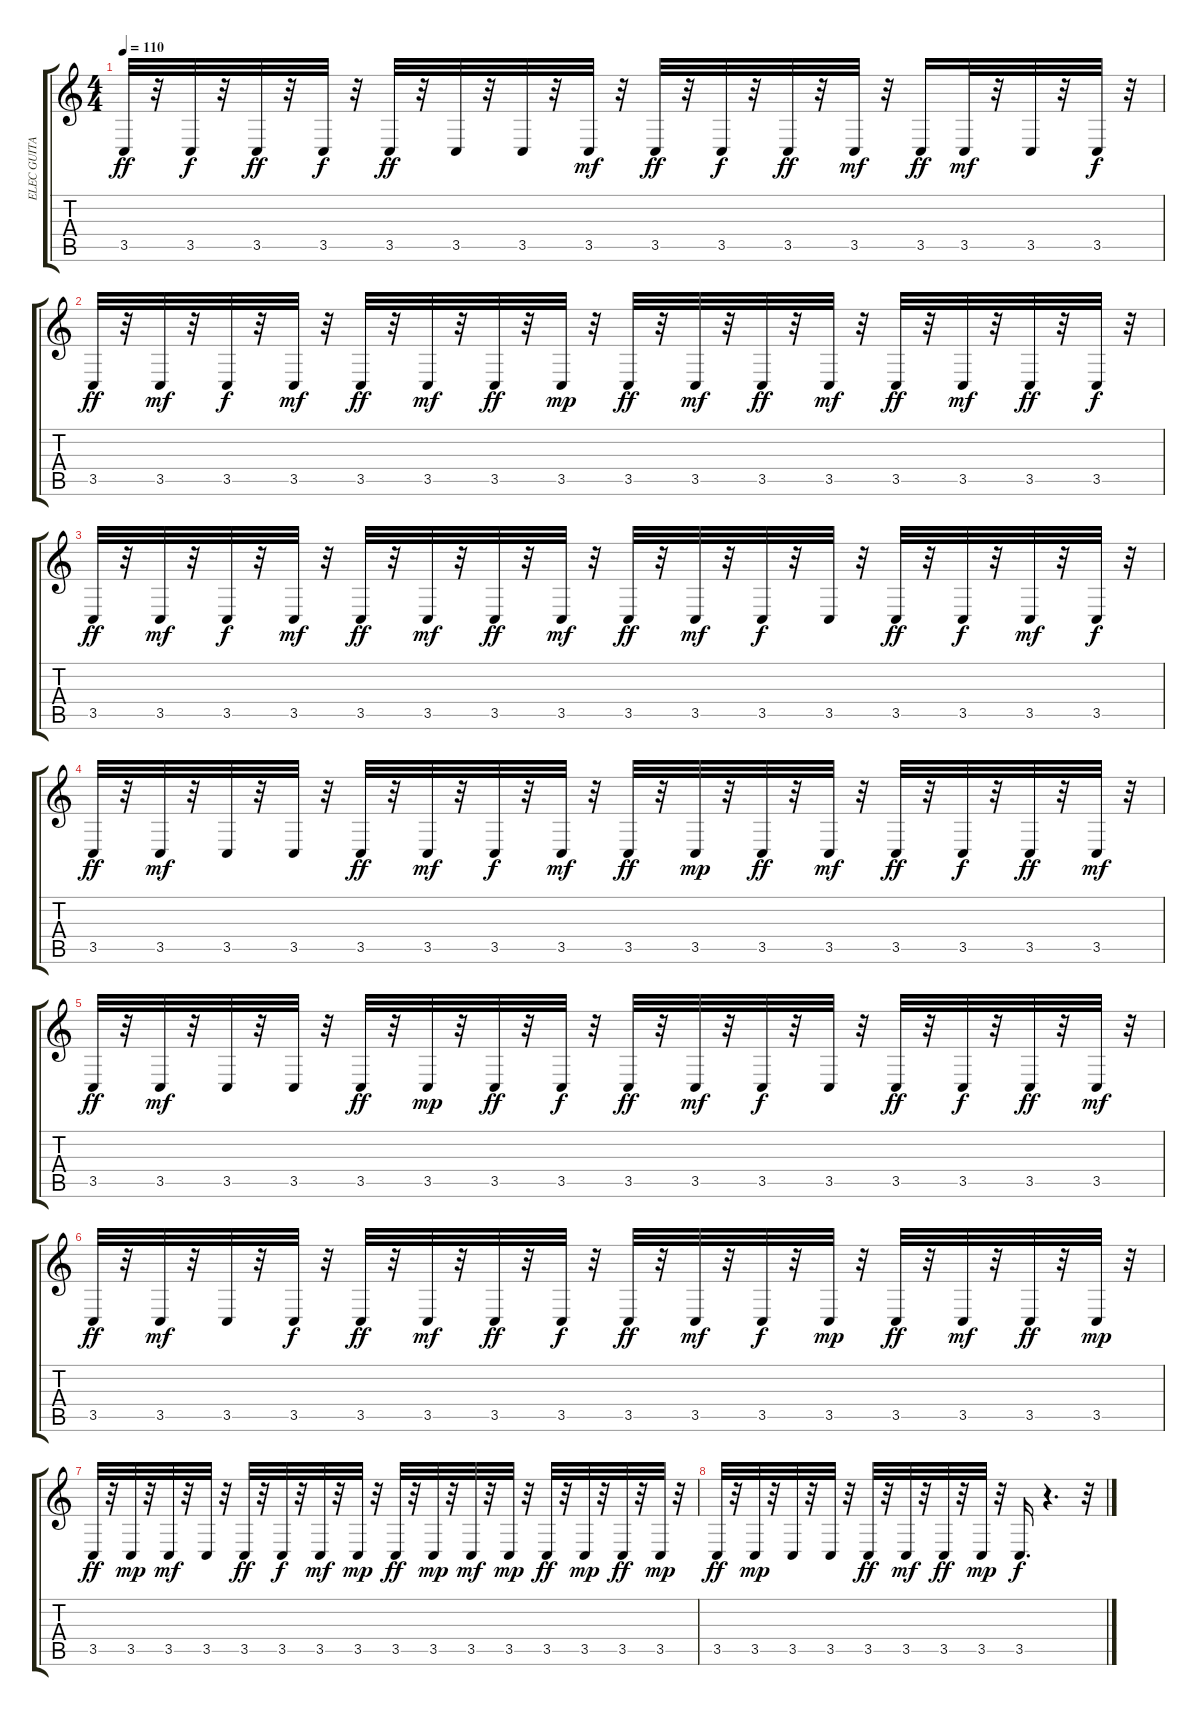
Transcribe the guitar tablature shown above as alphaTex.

\track ("ELEC GUITAR" "ELEC GUITA") {solo instrument lead8bassandlead}
\staff {score tabs}
\tuning (E4 B3 G3 D3 A2 E2) {hide}
\ts (4 4)
\tempo 110
\clef g2
\ks c
3.5.32{dy ff} r.32 3.5.32{dy f} r.32 3.5.32{dy ff} r.32 3.5.32{dy f} r.32 3.5.32{dy ff} r.32 3.5.32 r.32 3.5.32 r.32 3.5.32{dy mf} r.32 3.5.32{dy ff} r.32 3.5.32{dy f} r.32 3.5.32{dy ff} r.32 3.5.32{dy mf} r.32 3.5.16{dy ff} 3.5.32{dy mf} r.32 3.5.32 r.32 3.5.32{dy f} r.32 |
3.5.32{dy ff} r.32 3.5.32{dy mf} r.32 3.5.32{dy f} r.32 3.5.32{dy mf} r.32 3.5.32{dy ff} r.32 3.5.32{dy mf} r.32 3.5.32{dy ff} r.32 3.5.32{dy mp} r.32 3.5.32{dy ff} r.32 3.5.32{dy mf} r.32 3.5.32{dy ff} r.32 3.5.32{dy mf} r.32 3.5.32{dy ff} r.32 3.5.32{dy mf} r.32 3.5.32{dy ff} r.32 3.5.32{dy f} r.32 |
3.5.32{dy ff} r.32 3.5.32{dy mf} r.32 3.5.32{dy f} r.32 3.5.32{dy mf} r.32 3.5.32{dy ff} r.32 3.5.32{dy mf} r.32 3.5.32{dy ff} r.32 3.5.32{dy mf} r.32 3.5.32{dy ff} r.32 3.5.32{dy mf} r.32 3.5.32{dy f} r.32 3.5.32 r.32 3.5.32{dy ff} r.32 3.5.32{dy f} r.32 3.5.32{dy mf} r.32 3.5.32{dy f} r.32 |
3.5.32{dy ff} r.32 3.5.32{dy mf} r.32 3.5.32 r.32 3.5.32 r.32 3.5.32{dy ff} r.32 3.5.32{dy mf} r.32 3.5.32{dy f} r.32 3.5.32{dy mf} r.32 3.5.32{dy ff} r.32 3.5.32{dy mp} r.32 3.5.32{dy ff} r.32 3.5.32{dy mf} r.32 3.5.32{dy ff} r.32 3.5.32{dy f} r.32 3.5.32{dy ff} r.32 3.5.32{dy mf} r.32 |
3.5.32{dy ff} r.32 3.5.32{dy mf} r.32 3.5.32 r.32 3.5.32 r.32 3.5.32{dy ff} r.32 3.5.32{dy mp} r.32 3.5.32{dy ff} r.32 3.5.32{dy f} r.32 3.5.32{dy ff} r.32 3.5.32{dy mf} r.32 3.5.32{dy f} r.32 3.5.32 r.32 3.5.32{dy ff} r.32 3.5.32{dy f} r.32 3.5.32{dy ff} r.32 3.5.32{dy mf} r.32 |
3.5.32{dy ff} r.32 3.5.32{dy mf} r.32 3.5.32 r.32 3.5.32{dy f} r.32 3.5.32{dy ff} r.32 3.5.32{dy mf} r.32 3.5.32{dy ff} r.32 3.5.32{dy f} r.32 3.5.32{dy ff} r.32 3.5.32{dy mf} r.32 3.5.32{dy f} r.32 3.5.32{dy mp} r.32 3.5.32{dy ff} r.32 3.5.32{dy mf} r.32 3.5.32{dy ff} r.32 3.5.32{dy mp} r.32 |
3.5.32{dy ff} r.32 3.5.32{dy mp} r.32 3.5.32{dy mf} r.32 3.5.32 r.32 3.5.32{dy ff} r.32 3.5.32{dy f} r.32 3.5.32{dy mf} r.32 3.5.32{dy mp} r.32 3.5.32{dy ff} r.32 3.5.32{dy mp} r.32 3.5.32{dy mf} r.32 3.5.32{dy mp} r.32 3.5.32{dy ff} r.32 3.5.32{dy mp} r.32 3.5.32{dy ff} r.32 3.5.32{dy mp} r.32 |
3.5.32{dy ff} r.32 3.5.32{dy mp} r.32 3.5.32 r.32 3.5.32 r.32 3.5.32{dy ff} r.32 3.5.32{dy mf} r.32 3.5.32{dy ff} r.32 3.5.32{dy mp} r.32 3.5.16{d dy f} r.4{d} r.32
